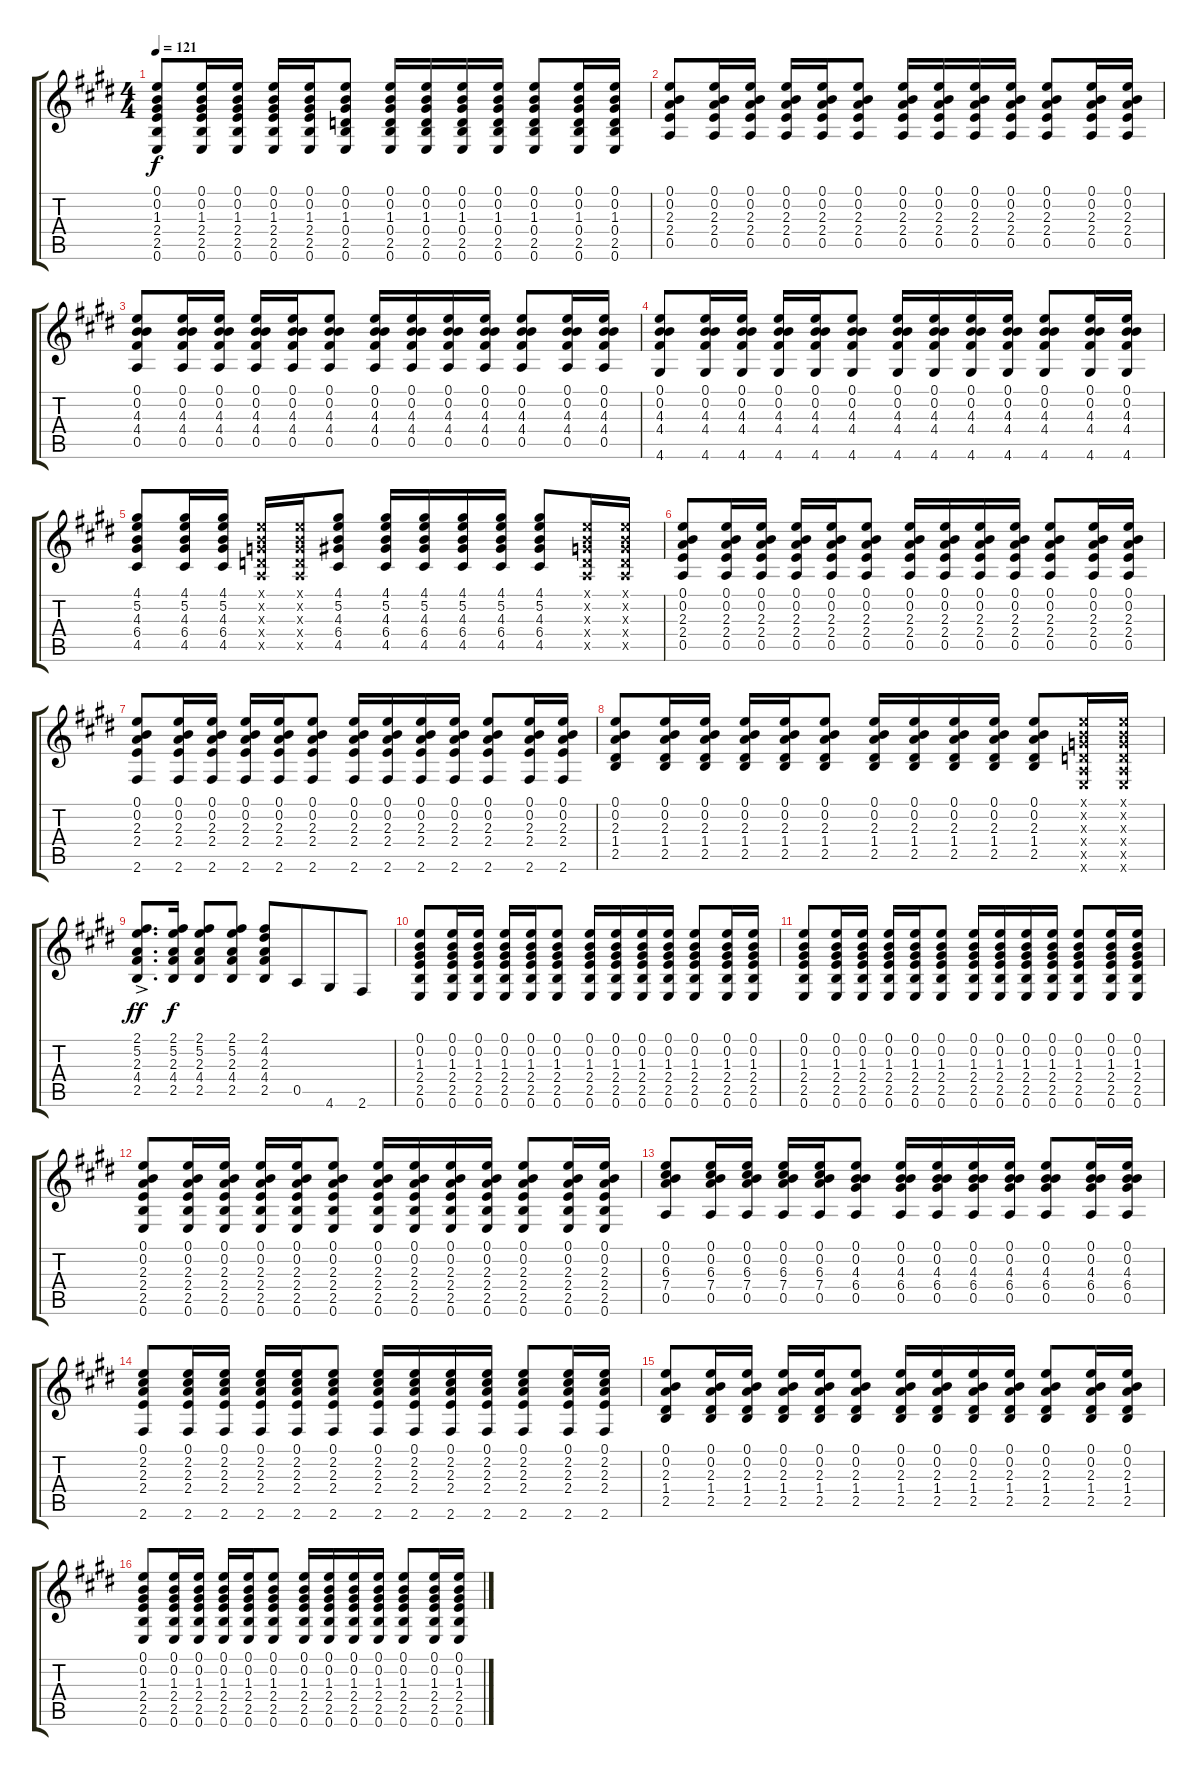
\track "" {instrument acousticguitarsteel}
\staff {score tabs}
\tuning (E4 B3 G3 D3 A2 E2) {hide}
\ts (4 4)
\tempo 121
\clef g2
\ks e
(0.1 0.2 1.3 2.4 2.5 0.6).8{dy f} (0.1 0.2 1.3 2.4 2.5 0.6).16 (0.1 0.2 1.3 2.4 2.5 0.6).16 (0.1 0.2 1.3 2.4 2.5 0.6).16 (0.1 0.2 1.3 2.4 2.5 0.6).16 (0.1 0.2 1.3 0.4 2.5 0.6).8 (0.1 0.2 1.3 0.4 2.5 0.6).16 (0.1 0.2 1.3 0.4 2.5 0.6).16 (0.1 0.2 1.3 0.4 2.5 0.6).16 (0.1 0.2 1.3 0.4 2.5 0.6).16 (0.1 0.2 1.3 0.4 2.5 0.6).8 (0.1 0.2 1.3 0.4 2.5 0.6).16 (0.1 0.2 1.3 0.4 2.5 0.6).16 |
(0.1 0.2 2.3 2.4 0.5).8 (0.1 0.2 2.3 2.4 0.5).16 (0.1 0.2 2.3 2.4 0.5).16 (0.1 0.2 2.3 2.4 0.5).16 (0.1 0.2 2.3 2.4 0.5).16 (0.1 0.2 2.3 2.4 0.5).8 (0.1 0.2 2.3 2.4 0.5).16 (0.1 0.2 2.3 2.4 0.5).16 (0.1 0.2 2.3 2.4 0.5).16 (0.1 0.2 2.3 2.4 0.5).16 (0.1 0.2 2.3 2.4 0.5).8 (0.1 0.2 2.3 2.4 0.5).16 (0.1 0.2 2.3 2.4 0.5).16 |
(0.1 0.2 4.3 4.4 0.5).8 (0.1 0.2 4.3 4.4 0.5).16 (0.1 0.2 4.3 4.4 0.5).16 (0.1 0.2 4.3 4.4 0.5).16 (0.1 0.2 4.3 4.4 0.5).16 (0.1 0.2 4.3 4.4 0.5).8 (0.1 0.2 4.3 4.4 0.5).16 (0.1 0.2 4.3 4.4 0.5).16 (0.1 0.2 4.3 4.4 0.5).16 (0.1 0.2 4.3 4.4 0.5).16 (0.1 0.2 4.3 4.4 0.5).8 (0.1 0.2 4.3 4.4 0.5).16 (0.1 0.2 4.3 4.4 0.5).16 |
(0.1 0.2 4.3 4.4 4.6).8 (0.1 0.2 4.3 4.4 4.6).16 (0.1 0.2 4.3 4.4 4.6).16 (0.1 0.2 4.3 4.4 4.6).16 (0.1 0.2 4.3 4.4 4.6).16 (0.1 0.2 4.3 4.4 4.6).8 (0.1 0.2 4.3 4.4 4.6).16 (0.1 0.2 4.3 4.4 4.6).16 (0.1 0.2 4.3 4.4 4.6).16 (0.1 0.2 4.3 4.4 4.6).16 (0.1 0.2 4.3 4.4 4.6).8 (0.1 0.2 4.3 4.4 4.6).16 (0.1 0.2 4.3 4.4 4.6).16 |
(4.1 5.2 4.3 6.4 4.5).8 (4.1 5.2 4.3 6.4 4.5).16 (4.1 5.2 4.3 6.4 4.5).16 (0.1{x} 0.2{x} 0.3{x} 0.4{x} 0.5{x}).16 (0.1{x} 0.2{x} 0.3{x} 0.4{x} 0.5{x}).16 (4.1 5.2 4.3 6.4 4.5).8 (4.1 5.2 4.3 6.4 4.5).16 (4.1 5.2 4.3 6.4 4.5).16 (4.1 5.2 4.3 6.4 4.5).16 (4.1 5.2 4.3 6.4 4.5).16 (4.1 5.2 4.3 6.4 4.5).8 (0.1{x} 0.2{x} 0.3{x} 0.4{x} 0.5{x}).16 (0.1{x} 0.2{x} 0.3{x} 0.4{x} 0.5{x}).16 |
(0.1 0.2 2.3 2.4 0.5).8 (0.1 0.2 2.3 2.4 0.5).16 (0.1 0.2 2.3 2.4 0.5).16 (0.1 0.2 2.3 2.4 0.5).16 (0.1 0.2 2.3 2.4 0.5).16 (0.1 0.2 2.3 2.4 0.5).8 (0.1 0.2 2.3 2.4 0.5).16 (0.1 0.2 2.3 2.4 0.5).16 (0.1 0.2 2.3 2.4 0.5).16 (0.1 0.2 2.3 2.4 0.5).16 (0.1 0.2 2.3 2.4 0.5).8 (0.1 0.2 2.3 2.4 0.5).16 (0.1 0.2 2.3 2.4 0.5).16 |
(0.1 0.2 2.3 2.4 2.6).8 (0.1 0.2 2.3 2.4 2.6).16 (0.1 0.2 2.3 2.4 2.6).16 (0.1 0.2 2.3 2.4 2.6).16 (0.1 0.2 2.3 2.4 2.6).16 (0.1 0.2 2.3 2.4 2.6).8 (0.1 0.2 2.3 2.4 2.6).16 (0.1 0.2 2.3 2.4 2.6).16 (0.1 0.2 2.3 2.4 2.6).16 (0.1 0.2 2.3 2.4 2.6).16 (0.1 0.2 2.3 2.4 2.6).8 (0.1 0.2 2.3 2.4 2.6).16 (0.1 0.2 2.3 2.4 2.6).16 |
(0.1 0.2 2.3 1.4 2.5).8 (0.1 0.2 2.3 1.4 2.5).16 (0.1 0.2 2.3 1.4 2.5).16 (0.1 0.2 2.3 1.4 2.5).16 (0.1 0.2 2.3 1.4 2.5).16 (0.1 0.2 2.3 1.4 2.5).8 (0.1 0.2 2.3 1.4 2.5).16 (0.1 0.2 2.3 1.4 2.5).16 (0.1 0.2 2.3 1.4 2.5).16 (0.1 0.2 2.3 1.4 2.5).16 (0.1 0.2 2.3 1.4 2.5).8 (0.1{x} 0.2{x} 0.3{x} 0.4{x} 0.5{x} 0.6{x}).16 (0.1{x} 0.2{x} 0.3{x} 0.4{x} 0.5{x} 0.6{x}).16 |
(2.1{ac} 5.2 2.3 4.4 2.5).8{d dy ff} (2.1 5.2 2.3 4.4 2.5).16{dy f} (2.1 5.2 2.3 4.4 2.5).8 (2.1 5.2 2.3 4.4 2.5).8 (2.1 4.2 2.3 4.4 2.5).8 0.5.8{beam merge} 4.6.8 2.6.8 |
(0.1 0.2 1.3 2.4 2.5 0.6).8 (0.1 0.2 1.3 2.4 2.5 0.6).16 (0.1 0.2 1.3 2.4 2.5 0.6).16 (0.1 0.2 1.3 2.4 2.5 0.6).16 (0.1 0.2 1.3 2.4 2.5 0.6).16 (0.1 0.2 1.3 2.4 2.5 0.6).8 (0.1 0.2 1.3 2.4 2.5 0.6).16 (0.1 0.2 1.3 2.4 2.5 0.6).16 (0.1 0.2 1.3 2.4 2.5 0.6).16 (0.1 0.2 1.3 2.4 2.5 0.6).16 (0.1 0.2 1.3 2.4 2.5 0.6).8 (0.1 0.2 1.3 2.4 2.5 0.6).16 (0.1 0.2 1.3 2.4 2.5 0.6).16 |
(0.1 0.2 1.3 2.4 2.5 0.6).8 (0.1 0.2 1.3 2.4 2.5 0.6).16 (0.1 0.2 1.3 2.4 2.5 0.6).16 (0.1 0.2 1.3 2.4 2.5 0.6).16 (0.1 0.2 1.3 2.4 2.5 0.6).16 (0.1 0.2 1.3 2.4 2.5 0.6).8 (0.1 0.2 1.3 2.4 2.5 0.6).16 (0.1 0.2 1.3 2.4 2.5 0.6).16 (0.1 0.2 1.3 2.4 2.5 0.6).16 (0.1 0.2 1.3 2.4 2.5 0.6).16 (0.1 0.2 1.3 2.4 2.5 0.6).8 (0.1 0.2 1.3 2.4 2.5 0.6).16 (0.1 0.2 1.3 2.4 2.5 0.6).16 |
(0.1 0.2 2.3 2.4 2.5 0.6).8 (0.1 0.2 2.3 2.4 2.5 0.6).16 (0.1 0.2 2.3 2.4 2.5 0.6).16 (0.1 0.2 2.3 2.4 2.5 0.6).16 (0.1 0.2 2.3 2.4 2.5 0.6).16 (0.1 0.2 2.3 2.4 2.5 0.6).8 (0.1 0.2 2.3 2.4 2.5 0.6).16 (0.1 0.2 2.3 2.4 2.5 0.6).16 (0.1 0.2 2.3 2.4 2.5 0.6).16 (0.1 0.2 2.3 2.4 2.5 0.6).16 (0.1 0.2 2.3 2.4 2.5 0.6).8 (0.1 0.2 2.3 2.4 2.5 0.6).16 (0.1 0.2 2.3 2.4 2.5 0.6).16 |
(0.1 0.2 6.3 7.4 0.5).8 (0.1 0.2 6.3 7.4 0.5).16 (0.1 0.2 6.3 7.4 0.5).16 (0.1 0.2 6.3 7.4 0.5).16 (0.1 0.2 6.3 7.4 0.5).16 (0.1 0.2 4.3 6.4 0.5).8 (0.1 0.2 4.3 6.4 0.5).16 (0.1 0.2 4.3 6.4 0.5).16 (0.1 0.2 4.3 6.4 0.5).16 (0.1 0.2 4.3 6.4 0.5).16 (0.1 0.2 4.3 6.4 0.5).8 (0.1 0.2 4.3 6.4 0.5).16 (0.1 0.2 4.3 6.4 0.5).16 |
(0.1 2.2 2.3 2.4 2.6).8 (0.1 2.2 2.3 2.4 2.6).16 (0.1 2.2 2.3 2.4 2.6).16 (0.1 2.2 2.3 2.4 2.6).16 (0.1 2.2 2.3 2.4 2.6).16 (0.1 2.2 2.3 2.4 2.6).8 (0.1 2.2 2.3 2.4 2.6).16 (0.1 2.2 2.3 2.4 2.6).16 (0.1 2.2 2.3 2.4 2.6).16 (0.1 2.2 2.3 2.4 2.6).16 (0.1 2.2 2.3 2.4 2.6).8 (0.1 2.2 2.3 2.4 2.6).16 (0.1 2.2 2.3 2.4 2.6).16 |
(0.1 0.2 2.3 1.4 2.5).8 (0.1 0.2 2.3 1.4 2.5).16 (0.1 0.2 2.3 1.4 2.5).16 (0.1 0.2 2.3 1.4 2.5).16 (0.1 0.2 2.3 1.4 2.5).16 (0.1 0.2 2.3 1.4 2.5).8 (0.1 0.2 2.3 1.4 2.5).16 (0.1 0.2 2.3 1.4 2.5).16 (0.1 0.2 2.3 1.4 2.5).16 (0.1 0.2 2.3 1.4 2.5).16 (0.1 0.2 2.3 1.4 2.5).8 (0.1 0.2 2.3 1.4 2.5).16 (0.1 0.2 2.3 1.4 2.5).16 |
(0.1 0.2 1.3 2.4 2.5 0.6).8 (0.1 0.2 1.3 2.4 2.5 0.6).16 (0.1 0.2 1.3 2.4 2.5 0.6).16 (0.1 0.2 1.3 2.4 2.5 0.6).16 (0.1 0.2 1.3 2.4 2.5 0.6).16 (0.1 0.2 1.3 2.4 2.5 0.6).8 (0.1 0.2 1.3 2.4 2.5 0.6).16 (0.1 0.2 1.3 2.4 2.5 0.6).16 (0.1 0.2 1.3 2.4 2.5 0.6).16 (0.1 0.2 1.3 2.4 2.5 0.6).16 (0.1 0.2 1.3 2.4 2.5 0.6).8 (0.1 0.2 1.3 2.4 2.5 0.6).16 (0.1 0.2 1.3 2.4 2.5 0.6).16
